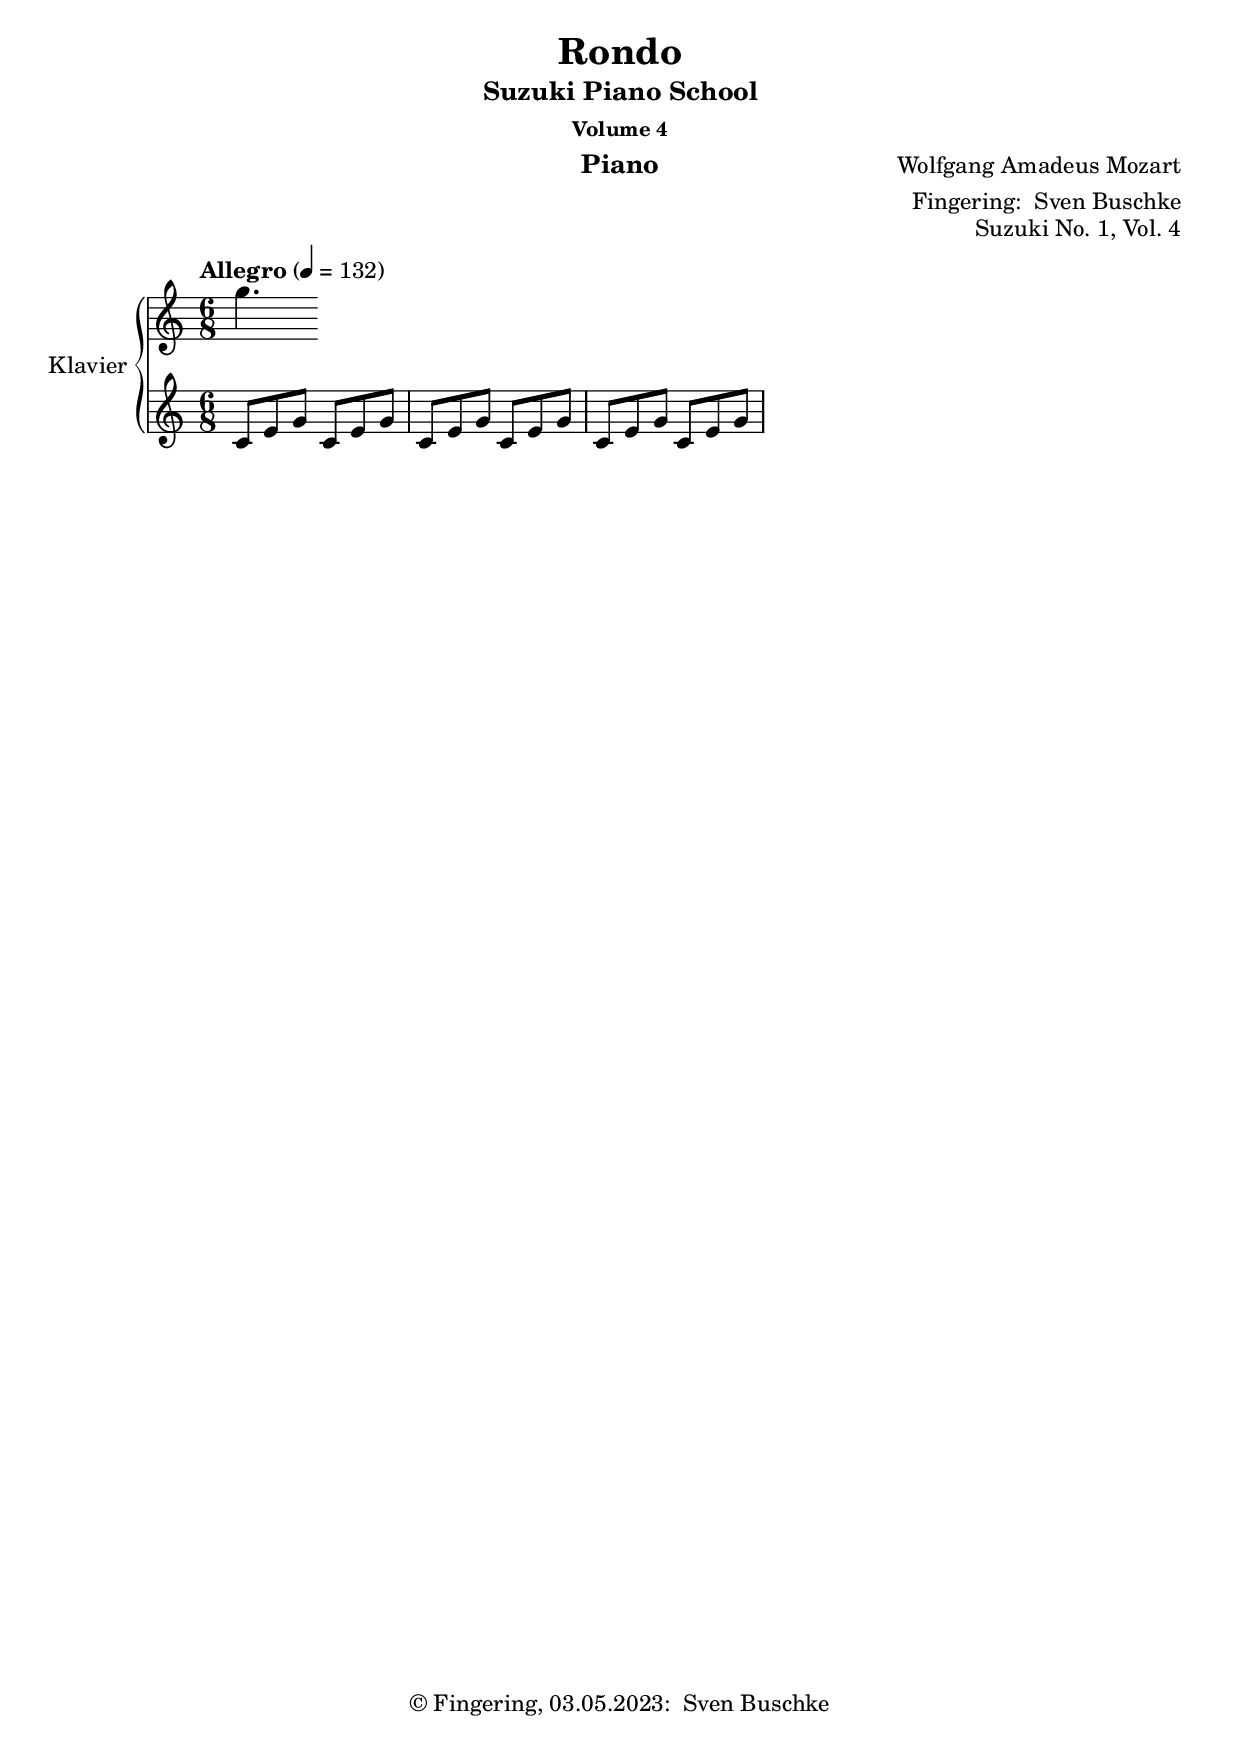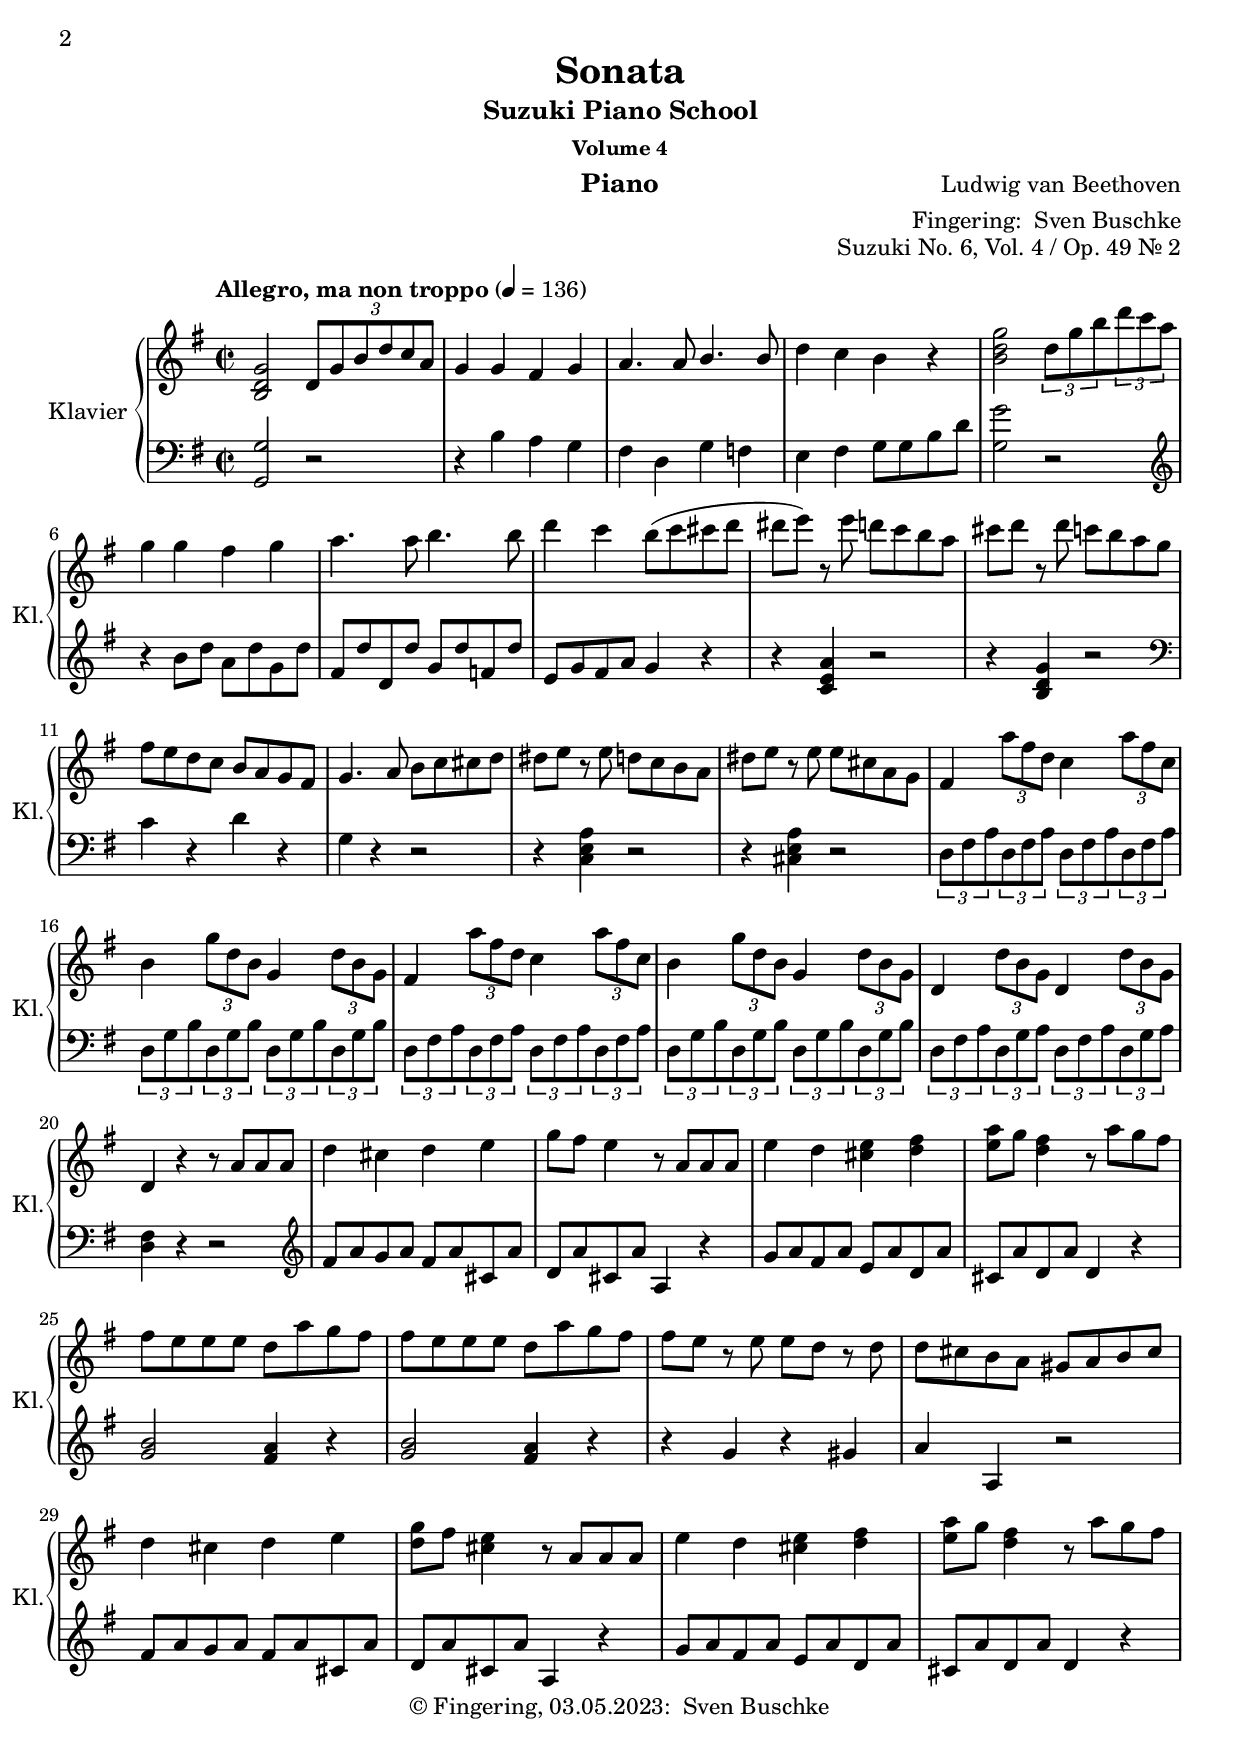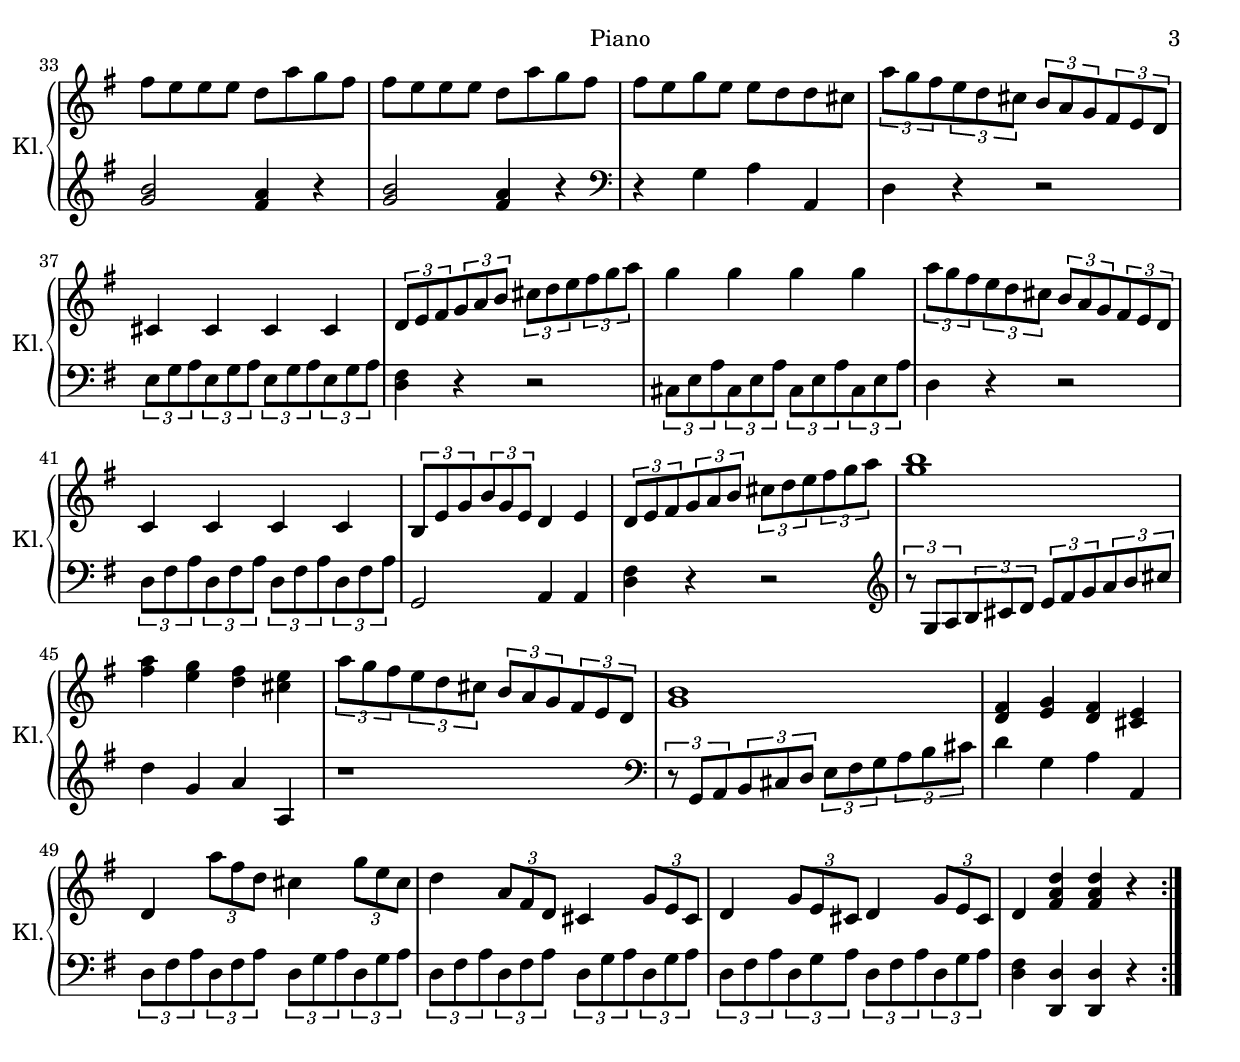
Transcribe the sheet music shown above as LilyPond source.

\version "2.24.1"
\language "english"

\header {
  dedication = ""
  title = ""
  subtitle = "Suzuki Piano School"
  subsubtitle = "Volume 4"
  instrument = "Piano"
  composer = ""
  arranger = \markup {"Fingering: " \with-url #"https://buschke.com" "Sven Buschke"}
  poet = ""
  meter = ""
  piece = ""
  opus = "No. 1"
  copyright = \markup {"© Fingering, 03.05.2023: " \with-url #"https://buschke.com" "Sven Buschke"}
%  tagline = ""
  % Remove default LilyPond tagline
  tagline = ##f
}


\paper {
  #(set-paper-size "a4")
}

\layout {
  \context {
    \Voice
    \consists "Melody_engraver"
    \override Stem #'neutral-direction = #'()
  }
}

global = {
  \key c \major
  \numericTimeSignature
  \time 4/4
  \tempo "Andante" 4=100
}

%%%%%%%%%%%%%%%%%%%%%%%%%%%%%%%%%%%%%%%%%%%%%%%%%%%%%%%%%%%%%%%%%%%%%%%%%%%%%%%%
% Nummer 1 / A
%%%%%%%%%%%%%%%%%%%%%%%%%%%%%%%%%%%%%%%%%%%%%%%%%%%%%%%%%%%%%%%%%%%%%%%%%%%%%%%%

globalA = {
  \key c \major
%  \numericTimeSignature
  \time 6/8
  \tempo "Allegro" 4=132
}

scoreARight = \relative c'' {
  \globalA
  % Music follows here.
  g'4. 
}

scoreALeft = \relative c' {
  \globalA
  % Music follows here.
  \clef treble
  c8 e g c, e g
  c,8 e g c, e g
  c,8 e g c, e g
}

\bookpart {
\header {
  title = "Rondo"
  composer = \markup {\with-url #"" "Wolfgang Amadeus Mozart"}
  poet = ""
  meter = ""
  piece = ""
  opus = "Suzuki No. 1, Vol. 4"
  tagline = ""
}
  \score {
    \new PianoStaff \with {
      instrumentName = "Klavier"
      shortInstrumentName = "Kl."
    } <<
      \new Staff = "right" \with {
        midiInstrument = "acoustic grand"
      } \scoreARight
      \new Staff = "left" \with {
        midiInstrument = "acoustic grand"
      } { \clef bass \scoreALeft }
    >>
    \layout { }
    \midi { }
  }
}

%%%%%%%%%%%%%%%%%%%%%%%%%%%%%%%%%%%%%%%%%%%%%%%%%%%%%%%%%%%%%%%%%%%%%%%%%%%%%%%%
% Nummer 2 / B
%%%%%%%%%%%%%%%%%%%%%%%%%%%%%%%%%%%%%%%%%%%%%%%%%%%%%%%%%%%%%%%%%%%%%%%%%%%%%%%%

globalB = {
  \key c \major
  \numericTimeSignature
  \time 4/4
  \tempo "Andante" 4=100
}

scoreBRight = \relative c'' {
  \global
  % Music follows here.

}

scoreBLeft = \relative c' {
  \global
  % Music follows here.

}

\bookpart {
\header {
  title = ""
  composer = ""
  poet = ""
  meter = ""
  piece = ""
  opus = "Suzuki No. 1, Vol. 2"
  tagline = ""
}
  \score {
    \new PianoStaff \with {
      instrumentName = "Klavier"
      shortInstrumentName = "Kl."
    } <<
      \new Staff = "right" \with {
        midiInstrument = "acoustic grand"
      } \scoreBRight
      \new Staff = "left" \with {
        midiInstrument = "acoustic grand"
      } { \clef bass \scoreBLeft }
    >>
    \layout { }
    \midi { }
  }
}

%%%%%%%%%%%%%%%%%%%%%%%%%%%%%%%%%%%%%%%%%%%%%%%%%%%%%%%%%%%%%%%%%%%%%%%%%%%%%%%%
% Nummer 3 / C
%%%%%%%%%%%%%%%%%%%%%%%%%%%%%%%%%%%%%%%%%%%%%%%%%%%%%%%%%%%%%%%%%%%%%%%%%%%%%%%%

globalC = {
  \key c \major
  \numericTimeSignature
  \time 4/4
  \tempo "Andante" 4=100
}

scoreCRight = \relative c'' {
  \global
  % Music follows here.

}

scoreCLeft = \relative c' {
  \global
  % Music follows here.

}

\bookpart {
\header {
  title = ""
  composer = ""
  poet = ""
  meter = ""
  piece = ""
  opus = "Suzuki No. 1, Vol. 2"
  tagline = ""
}
  \score {
    \new PianoStaff \with {
      instrumentName = "Klavier"
      shortInstrumentName = "Kl."
    } <<
      \new Staff = "right" \with {
        midiInstrument = "acoustic grand"
      } \scoreCRight
      \new Staff = "left" \with {
        midiInstrument = "acoustic grand"
      } { \clef bass \scoreCLeft }
    >>
    \layout { }
    \midi { }
  }
}

%%%%%%%%%%%%%%%%%%%%%%%%%%%%%%%%%%%%%%%%%%%%%%%%%%%%%%%%%%%%%%%%%%%%%%%%%%%%%%%%
% Nummer 4 / D
%%%%%%%%%%%%%%%%%%%%%%%%%%%%%%%%%%%%%%%%%%%%%%%%%%%%%%%%%%%%%%%%%%%%%%%%%%%%%%%%

globalD = {
  \key c \major
  \numericTimeSignature
  \time 4/4
  \tempo "Andante" 4=100
}

scoreDRight = \relative c'' {
  \global
  % Music follows here.

}

scoreDLeft = \relative c' {
  \global
  % Music follows here.

}

\bookpart {
\header {
  title = ""
  composer = ""
  poet = ""
  meter = ""
  piece = ""
  opus = "Suzuki No. 1, Vol. 2"
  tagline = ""
}
  \score {
    \new PianoStaff \with {
      instrumentName = "Klavier"
      shortInstrumentName = "Kl."
    } <<
      \new Staff = "right" \with {
        midiInstrument = "acoustic grand"
      } \scoreDRight
      \new Staff = "left" \with {
        midiInstrument = "acoustic grand"
      } { \clef bass \scoreDLeft }
    >>
    \layout { }
    \midi { }
  }
}

%%%%%%%%%%%%%%%%%%%%%%%%%%%%%%%%%%%%%%%%%%%%%%%%%%%%%%%%%%%%%%%%%%%%%%%%%%%%%%%%
% Nummer 5 / E
%%%%%%%%%%%%%%%%%%%%%%%%%%%%%%%%%%%%%%%%%%%%%%%%%%%%%%%%%%%%%%%%%%%%%%%%%%%%%%%%

globalE = {
  \key c \major
  \numericTimeSignature
  \time 4/4
  \tempo "Andante" 4=100
}

scoreERight = \relative c'' {
  \global
  % Music follows here.

}

scoreELeft = \relative c' {
  \global
  % Music follows here.

}

\bookpart {
\header {
  title = ""
  composer = ""
  poet = ""
  meter = ""
  piece = ""
  opus = "Suzuki No. 1, Vol. 2"
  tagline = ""
}
  \score {
    \new PianoStaff \with {
      instrumentName = "Klavier"
      shortInstrumentName = "Kl."
    } <<
      \new Staff = "right" \with {
        midiInstrument = "acoustic grand"
      } \scoreERight
      \new Staff = "left" \with {
        midiInstrument = "acoustic grand"
      } { \clef bass \scoreELeft }
    >>
    \layout { }
    \midi { }
  }
}

%%%%%%%%%%%%%%%%%%%%%%%%%%%%%%%%%%%%%%%%%%%%%%%%%%%%%%%%%%%%%%%%%%%%%%%%%%%%%%%%
% Nummer 6 / F
%%%%%%%%%%%%%%%%%%%%%%%%%%%%%%%%%%%%%%%%%%%%%%%%%%%%%%%%%%%%%%%%%%%%%%%%%%%%%%%%

globalF = {
  \key g \major
%  \numericTimeSignature
  \time 2/2
  \tempo "Allegro, ma non troppo" 4=136
}

scoreFRight = \relative c'' {
  \globalF
  % Music follows here.
  \repeat volta 2 {
    <b, d g>2
    \tuplet 3/2 { d8 g b d c a }
    g4 g fs g a4. a8 b4. b8 d4 c b r
    <b d g>2 \tuplet 3/2 { d8 g b } \tuplet 3/2 { d c a } g4 g fs g a4. a8 b4. b8 
    d4 c b8(c cs d ds e) r e d c b a cs d r d c b a g fs e d c b a g fs g4. a8 b c cs d ds e r e d c b a ds e r e e cs a g fs4 \tuplet 3/2 { a'8 fs d } c4 \tuplet 3/2 { a'8 fs c } b4 \tuplet 3/2 { g'8 d b } g4 \tuplet 3/2 { d'8 b g } fs4 \tuplet 3/2 { a'8 fs d } c4 \tuplet 3/2 { a'8 fs c } b4 \tuplet 3/2 { g'8 d b } g4 \tuplet 3/2 { d'8 b g }
    d4 \tuplet 3/2 { d'8 b g } d4 \tuplet 3/2 { d'8 b g } d4 r r8 a' a a d4 cs d e g8 fs e4 r8 a, a a
    e'4 d <cs e> <d fs> <e a>8 g <d fs>4 r8 a' g fs fs e e e d a' g fs fs e e e d  a' g fs fs e r e e d r d d cs b a gs a b cs d4 cs d e <d g>8 fs <cs e>4 r8 a a a
    e'4 d <cs e> <d fs> <e a>8 g <d fs>4 r8 a' g fs fs e e e d a' g fs fs e e e d a' g fs fs e g e e d d cs \tuplet 3/2 { a' g fs } \tuplet 3/2 { e d cs } \tuplet 3/2 { b a g } \tuplet 3/2 { fs e d } cs4 cs cs cs
    \tuplet 3/2 { d8 e fs } \tuplet 3/2 { g a b } \tuplet 3/2 { cs d e } \tuplet 3/2 { fs g a }
    g4 g g g \tuplet 3/2 { a8 g fs } \tuplet 3/2 { e d cs } \tuplet 3/2 { b a g } \tuplet 3/2 { fs e d }
    c4 c c c
    \tuplet 3/2 { b8 e g } \tuplet 3/2 { b g e } d4 e \tuplet 3/2 { d8 e fs } \tuplet 3/2 { g a b } \tuplet 3/2 { cs d e } \tuplet 3/2 { fs g a }
    <g b>1 <fs a>4 <e g> <d fs> <cs e>
    \tuplet 3/2 { a'8 g fs } \tuplet 3/2 { e d cs } \tuplet 3/2 { b a g } \tuplet 3/2 { fs e d }
    <g b>1 <d fs>4 <e g> <d fs> <cs e> d \tuplet 3/2 { a''8 fs d } cs4 \tuplet 3/2 { g'8 e cs } d4
    \tuplet 3/2 { a8 fs d } cs4 \tuplet 3/2 { g'8 e cs } d4 \tuplet 3/2 { g8 e cs } d4 \tuplet 3/2 { g8 e cs } d4 <fs a d>4 4 r
  }
}

scoreFLeft = \relative c' {
  \globalF
  % Music follows here.
  \repeat volta 2 {
    <g, g'>2 r
    r4 b' a g fs d g f e fs g8 g b d <g, g'>2 r
    \clef treble
    r4 b'8 d a d g, d' fs, d' d, d' g, d' f, d' e, g fs a g4 r
    r <c, e a> r2 r4 <b d g> r2
    \clef bass
    c4 r d r g, r r2
    r4 <c, e a> r2
    r4 <cs e a> r2
    \tuplet 3/2 { d8 fs a } \tuplet 3/2 {  d, fs a } \tuplet 3/2 {  d, fs a } \tuplet 3/2 {  d, fs a }
    \tuplet 3/2 { d, g b } \tuplet 3/2 { d, g b } \tuplet 3/2 { d, g b } \tuplet 3/2 { d, g b }
    \tuplet 3/2 { d, fs a } \tuplet 3/2 {  d, fs a } \tuplet 3/2 {  d, fs a } \tuplet 3/2 {  d, fs a }
    \tuplet 3/2 { d, g b } \tuplet 3/2 { d, g b } \tuplet 3/2 { d, g b } \tuplet 3/2 { d, g b }
    \tuplet 3/2 { d, fs a } \tuplet 3/2 {  d, g a } \tuplet 3/2 {  d, fs a } \tuplet 3/2 {  d, g a }
    <d, fs>4 r r2
    \clef treble
    fs'8 a g a fs a cs, a' d, a' cs, a' a,4  r
    g'8 a fs a e a d, a' cs, a' d, a' d,4 r
    <g b>2 <fs a>4 r
    <g b>2 <fs a>4 r
    r g r gs a a, r2
    fs'8 a g a fs a cs, a' d, a' cs, a' a,4  r
    g'8 a fs a e a d, a' cs, a' d, a' d,4 r
    <g b>2 <fs a>4 r
    <g b>2 <fs a>4 r
    \clef bass
    r g, a a, d r r2
    \tuplet 3/2 { e8 g a } \tuplet 3/2 { e g a } \tuplet 3/2 { e g a } \tuplet 3/2 { e g a } <d, fs>4 r r2
    \tuplet 3/2 { cs8 e a } \tuplet 3/2 { cs, e a } \tuplet 3/2 { cs, e a } \tuplet 3/2 { cs, e a } d,4 r r2
    \tuplet 3/2 { d8 fs a } \tuplet 3/2 { d, fs a } \tuplet 3/2 { d, fs a } \tuplet 3/2 { d, fs a }
    g,2 a4 a <d fs> r r2
    \clef treble
    \tuplet 3/2 { r8 g a } \tuplet 3/2 { b cs d } \tuplet 3/2 { e fs g } \tuplet 3/2 { a b cs } d4 g, a a, r1
    \clef bass
    \tuplet 3/2 { r8 g, a } \tuplet 3/2 { b cs d } \tuplet 3/2 { e fs g } \tuplet 3/2 { a b cs } d4 g, a a,
    \tuplet 3/2 { d8 fs a } \tuplet 3/2 { d, fs a } \tuplet 3/2 { d, g a } \tuplet 3/2 { d, g a }
    \tuplet 3/2 { d,8 fs a } \tuplet 3/2 { d, fs a } \tuplet 3/2 { d, g a } \tuplet 3/2 { d, g a }
    \tuplet 3/2 { d, fs a } \tuplet 3/2 { d, g a } \tuplet 3/2 { d, fs a } \tuplet 3/2 { d, g a }
    <d, fs>4 <d, d'> <d d'> r
  }
}

\bookpart {
\header {
  title = "Sonata"
  composer = \markup {\with-url #"" "Ludwig van Beethoven"}
  poet = ""
  meter = ""
  piece = ""
  opus = "Suzuki No. 6, Vol. 4 / Op. 49 Nr. 2"
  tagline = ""
}
  \score {
    \new PianoStaff \with {
      instrumentName = "Klavier"
      shortInstrumentName = "Kl."
    } <<
      \new Staff = "right" \with {
        midiInstrument = "acoustic grand"
      } \scoreFRight
      \new Staff = "left" \with {
        midiInstrument = "acoustic grand"
      } { \clef bass \scoreFLeft }
    >>
    \layout { }
    \midi { }
  }
}

%%%%%%%%%%%%%%%%%%%%%%%%%%%%%%%%%%%%%%%%%%%%%%%%%%%%%%%%%%%%%%%%%%%%%%%%%%%%%%%%
% Nummer 7 / G
%%%%%%%%%%%%%%%%%%%%%%%%%%%%%%%%%%%%%%%%%%%%%%%%%%%%%%%%%%%%%%%%%%%%%%%%%%%%%%%%

globalG = {
  \key c \major
  \numericTimeSignature
  \time 4/4
  \tempo "Andante" 4=100
}

scoreGRight = \relative c'' {
  \global
  % Music follows here.

}

scoreGLeft = \relative c' {
  \global
  % Music follows here.

}

\bookpart {
\header {
  title = ""
  composer = ""
  poet = ""
  meter = ""
  piece = ""
  opus = "Suzuki No. 1, Vol. 2"
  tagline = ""
}
  \score {
    \new PianoStaff \with {
      instrumentName = "Klavier"
      shortInstrumentName = "Kl."
    } <<
      \new Staff = "right" \with {
        midiInstrument = "acoustic grand"
      } \scoreGRight
      \new Staff = "left" \with {
        midiInstrument = "acoustic grand"
      } { \clef bass \scoreGLeft }
    >>
    \layout { }
    \midi { }
  }
}

%%%%%%%%%%%%%%%%%%%%%%%%%%%%%%%%%%%%%%%%%%%%%%%%%%%%%%%%%%%%%%%%%%%%%%%%%%%%%%%%
% Nummer 8 / H
%%%%%%%%%%%%%%%%%%%%%%%%%%%%%%%%%%%%%%%%%%%%%%%%%%%%%%%%%%%%%%%%%%%%%%%%%%%%%%%%

globalH = {
  \key c \major
  \numericTimeSignature
  \time 4/4
  \tempo "Andante" 4=100
}

scoreHRight = \relative c'' {
  \global
  % Music follows here.

}

scoreHLeft = \relative c' {
  \global
  % Music follows here.

}

\bookpart {
\header {
  title = ""
  composer = ""
  poet = ""
  meter = ""
  piece = ""
  opus = "Suzuki No. 1, Vol. 2"
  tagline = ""
}
  \score {
    \new PianoStaff \with {
      instrumentName = "Klavier"
      shortInstrumentName = "Kl."
    } <<
      \new Staff = "right" \with {
        midiInstrument = "acoustic grand"
      } \scoreHRight
      \new Staff = "left" \with {
        midiInstrument = "acoustic grand"
      } { \clef bass \scoreHLeft }
    >>
    \layout { }
    \midi { }
  }
}

%%%%%%%%%%%%%%%%%%%%%%%%%%%%%%%%%%%%%%%%%%%%%%%%%%%%%%%%%%%%%%%%%%%%%%%%%%%%%%%%
% Nummer 9 / I
%%%%%%%%%%%%%%%%%%%%%%%%%%%%%%%%%%%%%%%%%%%%%%%%%%%%%%%%%%%%%%%%%%%%%%%%%%%%%%%%

globalI = {
  \key c \major
  \numericTimeSignature
  \time 4/4
  \tempo "Andante" 4=100
}

scoreIRight = \relative c'' {
  \global
  % Music follows here.

}

scoreILeft = \relative c' {
  \global
  % Music follows here.

}

\bookpart {
\header {
  title = ""
  composer = ""
  poet = ""
  meter = ""
  piece = ""
  opus = "Suzuki No. 1, Vol. 2"
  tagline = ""
}
  \score {
    \new PianoStaff \with {
      instrumentName = "Klavier"
      shortInstrumentName = "Kl."
    } <<
      \new Staff = "right" \with {
        midiInstrument = "acoustic grand"
      } \scoreIRight
      \new Staff = "left" \with {
        midiInstrument = "acoustic grand"
      } { \clef bass \scoreILeft }
    >>
    \layout { }
    \midi { }
  }
}

%%%%%%%%%%%%%%%%%%%%%%%%%%%%%%%%%%%%%%%%%%%%%%%%%%%%%%%%%%%%%%%%%%%%%%%%%%%%%%%%
% Nummer 10 / J
%%%%%%%%%%%%%%%%%%%%%%%%%%%%%%%%%%%%%%%%%%%%%%%%%%%%%%%%%%%%%%%%%%%%%%%%%%%%%%%%

globalJ = {
  \key c \major
  \numericTimeSignature
  \time 4/4
  \tempo "Andante" 4=100
}

scoreJRight = \relative c'' {
  \global
  % Music follows here.

}

scoreJLeft = \relative c' {
  \global
  % Music follows here.

}

\bookpart {
\header {
  title = ""
  composer = ""
  poet = ""
  meter = ""
  piece = ""
  opus = "Suzuki No. 1, Vol. 2"
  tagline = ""
}
  \score {
    \new PianoStaff \with {
      instrumentName = "Klavier"
      shortInstrumentName = "Kl."
    } <<
      \new Staff = "right" \with {
        midiInstrument = "acoustic grand"
      } \scoreJRight
      \new Staff = "left" \with {
        midiInstrument = "acoustic grand"
      } { \clef bass \scoreJLeft }
    >>
    \layout { }
    \midi { }
  }
}

%%%%%%%%%%%%%%%%%%%%%%%%%%%%%%%%%%%%%%%%%%%%%%%%%%%%%%%%%%%%%%%%%%%%%%%%%%%%%%%%
% Nummer 11 / K
%%%%%%%%%%%%%%%%%%%%%%%%%%%%%%%%%%%%%%%%%%%%%%%%%%%%%%%%%%%%%%%%%%%%%%%%%%%%%%%%

globalK = {
  \key c \major
  \numericTimeSignature
  \time 4/4
  \tempo "Andante" 4=100
}

scoreKRight = \relative c'' {
  \global
  % Music follows here.

}

scoreKLeft = \relative c' {
  \global
  % Music follows here.

}

\bookpart {
\header {
  title = ""
  composer = ""
  poet = ""
  meter = ""
  piece = ""
  opus = "Suzuki No. 1, Vol. 2"
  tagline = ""
}
  \score {
    \new PianoStaff \with {
      instrumentName = "Klavier"
      shortInstrumentName = "Kl."
    } <<
      \new Staff = "right" \with {
        midiInstrument = "acoustic grand"
      } \scoreKRight
      \new Staff = "left" \with {
        midiInstrument = "acoustic grand"
      } { \clef bass \scoreKLeft }
    >>
    \layout { }
    \midi { }
  }
}

%%%%%%%%%%%%%%%%%%%%%%%%%%%%%%%%%%%%%%%%%%%%%%%%%%%%%%%%%%%%%%%%%%%%%%%%%%%%%%%%
% Nummer 12 / L
%%%%%%%%%%%%%%%%%%%%%%%%%%%%%%%%%%%%%%%%%%%%%%%%%%%%%%%%%%%%%%%%%%%%%%%%%%%%%%%%

globalL = {
  \key c \major
  \numericTimeSignature
  \time 4/4
  \tempo "Andante" 4=100
}

scoreLRight = \relative c'' {
  \global
  % Music follows here.

}

scoreLLeft = \relative c' {
  \global
  % Music follows here.

}

\bookpart {
\header {
  title = ""
  composer = ""
  poet = ""
  meter = ""
  piece = ""
  opus = "Suzuki No. 1, Vol. 2"
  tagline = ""
}
  \score {
    \new PianoStaff \with {
      instrumentName = "Klavier"
      shortInstrumentName = "Kl."
    } <<
      \new Staff = "right" \with {
        midiInstrument = "acoustic grand"
      } \scoreLRight
      \new Staff = "left" \with {
        midiInstrument = "acoustic grand"
      } { \clef bass \scoreLLeft }
    >>
    \layout { }
    \midi { }
  }
}

%%%%%%%%%%%%%%%%%%%%%%%%%%%%%%%%%%%%%%%%%%%%%%%%%%%%%%%%%%%%%%%%%%%%%%%%%%%%%%%%
% Nummer 13 / M
%%%%%%%%%%%%%%%%%%%%%%%%%%%%%%%%%%%%%%%%%%%%%%%%%%%%%%%%%%%%%%%%%%%%%%%%%%%%%%%%

globalM = {
  \key c \major
  \numericTimeSignature
  \time 4/4
  \tempo "Andante" 4=100
}

scoreMRight = \relative c'' {
  \global
  % Music follows here.

}

scoreMLeft = \relative c' {
  \global
  % Music follows here.

}

\bookpart {
\header {
  title = ""
  composer = ""
  poet = ""
  meter = ""
  piece = ""
  opus = "Suzuki No. 1, Vol. 2"
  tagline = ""
}
  \score {
    \new PianoStaff \with {
      instrumentName = "Klavier"
      shortInstrumentName = "Kl."
    } <<
      \new Staff = "right" \with {
        midiInstrument = "acoustic grand"
      } \scoreMRight
      \new Staff = "left" \with {
        midiInstrument = "acoustic grand"
      } { \clef bass \scoreMLeft }
    >>
    \layout { }
    \midi { }
  }
}

%%%%%%%%%%%%%%%%%%%%%%%%%%%%%%%%%%%%%%%%%%%%%%%%%%%%%%%%%%%%%%%%%%%%%%%%%%%%%%%%
% Nummer 14 / N
%%%%%%%%%%%%%%%%%%%%%%%%%%%%%%%%%%%%%%%%%%%%%%%%%%%%%%%%%%%%%%%%%%%%%%%%%%%%%%%%

globalN = {
  \key c \major
  \numericTimeSignature
  \time 4/4
  \tempo "Andante" 4=100
}

scoreNRight = \relative c'' {
  \global
  % Music follows here.

}

scoreNLeft = \relative c' {
  \global
  % Music follows here.

}

\bookpart {
\header {
  title = ""
  composer = ""
  poet = ""
  meter = ""
  piece = ""
  opus = "Suzuki No. 1, Vol. 2"
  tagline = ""
}
  \score {
    \new PianoStaff \with {
      instrumentName = "Klavier"
      shortInstrumentName = "Kl."
    } <<
      \new Staff = "right" \with {
        midiInstrument = "acoustic grand"
      } \scoreNRight
      \new Staff = "left" \with {
        midiInstrument = "acoustic grand"
      } { \clef bass \scoreNLeft }
    >>
    \layout { }
    \midi { }
  }
}

%%%%%%%%%%%%%%%%%%%%%%%%%%%%%%%%%%%%%%%%%%%%%%%%%%%%%%%%%%%%%%%%%%%%%%%%%%%%%%%%
% Nummer 15 / O
%%%%%%%%%%%%%%%%%%%%%%%%%%%%%%%%%%%%%%%%%%%%%%%%%%%%%%%%%%%%%%%%%%%%%%%%%%%%%%%%

globalO = {
  \key c \major
  \numericTimeSignature
  \time 4/4
  \tempo "Andante" 4=100
}

scoreORight = \relative c'' {
  \global
  % Music follows here.

}

scoreOLeft = \relative c' {
  \global
  % Music follows here.

}

\bookpart {
\header {
  title = ""
  composer = ""
  poet = ""
  meter = ""
  piece = ""
  opus = "Suzuki No. 1, Vol. 2"
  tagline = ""
}
  \score {
    \new PianoStaff \with {
      instrumentName = "Klavier"
      shortInstrumentName = "Kl."
    } <<
      \new Staff = "right" \with {
        midiInstrument = "acoustic grand"
      } \scoreORight
      \new Staff = "left" \with {
        midiInstrument = "acoustic grand"
      } { \clef bass \scoreOLeft }
    >>
    \layout { }
    \midi { }
  }
}

%%%%%%%%%%%%%%%%%%%%%%%%%%%%%%%%%%%%%%%%%%%%%%%%%%%%%%%%%%%%%%%%%%%%%%%%%%%%%%%%
% Nummer 16 / P
%%%%%%%%%%%%%%%%%%%%%%%%%%%%%%%%%%%%%%%%%%%%%%%%%%%%%%%%%%%%%%%%%%%%%%%%%%%%%%%%

globalP = {
  \key c \major
  \numericTimeSignature
  \time 4/4
  \tempo "Andante" 4=100
}

scorePRight = \relative c'' {
  \global
  % Music follows here.

}

scorePLeft = \relative c' {
  \global
  % Music follows here.

}

\bookpart {
\header {
  title = ""
  composer = ""
  poet = ""
  meter = ""
  piece = ""
  opus = "Suzuki No. 1, Vol. 2"
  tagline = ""
}
  \score {
    \new PianoStaff \with {
      instrumentName = "Klavier"
      shortInstrumentName = "Kl."
    } <<
      \new Staff = "right" \with {
        midiInstrument = "acoustic grand"
      } \scorePRight
      \new Staff = "left" \with {
        midiInstrument = "acoustic grand"
      } { \clef bass \scorePLeft }
    >>
    \layout { }
    \midi { }
  }
}

%%%%%%%%%%%%%%%%%%%%%%%%%%%%%%%%%%%%%%%%%%%%%%%%%%%%%%%%%%%%%%%%%%%%%%%%%%%%%%%%
% Nummer 17 / Q
%%%%%%%%%%%%%%%%%%%%%%%%%%%%%%%%%%%%%%%%%%%%%%%%%%%%%%%%%%%%%%%%%%%%%%%%%%%%%%%%

globalQ = {
  \key c \major
  \numericTimeSignature
  \time 4/4
  \tempo "Andante" 4=100
}

scoreQRight = \relative c'' {
  \global
  % Music follows here.

}

scoreQLeft = \relative c' {
  \global
  % Music follows here.

}

\bookpart {
\header {
  title = ""
  composer = ""
  poet = ""
  meter = ""
  piece = ""
  opus = "Suzuki No. 1, Vol. 2"
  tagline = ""
}
  \score {
    \new PianoStaff \with {
      instrumentName = "Klavier"
      shortInstrumentName = "Kl."
    } <<
      \new Staff = "right" \with {
        midiInstrument = "acoustic grand"
      } \scoreQRight
      \new Staff = "left" \with {
        midiInstrument = "acoustic grand"
      } { \clef bass \scoreQLeft }
    >>
    \layout { }
    \midi { }
  }
}

%%%%%%%%%%%%%%%%%%%%%%%%%%%%%%%%%%%%%%%%%%%%%%%%%%%%%%%%%%%%%%%%%%%%%%%%%%%%%%%%
% Nummer 18 / R
%%%%%%%%%%%%%%%%%%%%%%%%%%%%%%%%%%%%%%%%%%%%%%%%%%%%%%%%%%%%%%%%%%%%%%%%%%%%%%%%

globalR = {
  \key c \major
  \numericTimeSignature
  \time 4/4
  \tempo "Andante" 4=100
}

scoreRRight = \relative c'' {
  \global
  % Music follows here.

}

scoreRLeft = \relative c' {
  \global
  % Music follows here.

}

\bookpart {
\header {
  title = ""
  composer = ""
  poet = ""
  meter = ""
  piece = ""
  opus = "Suzuki No. 1, Vol. 2"
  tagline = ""
}
  \score {
    \new PianoStaff \with {
      instrumentName = "Klavier"
      shortInstrumentName = "Kl."
    } <<
      \new Staff = "right" \with {
        midiInstrument = "acoustic grand"
      } \scoreRRight
      \new Staff = "left" \with {
        midiInstrument = "acoustic grand"
      } { \clef bass \scoreRLeft }
    >>
    \layout { }
    \midi { }
  }
}
